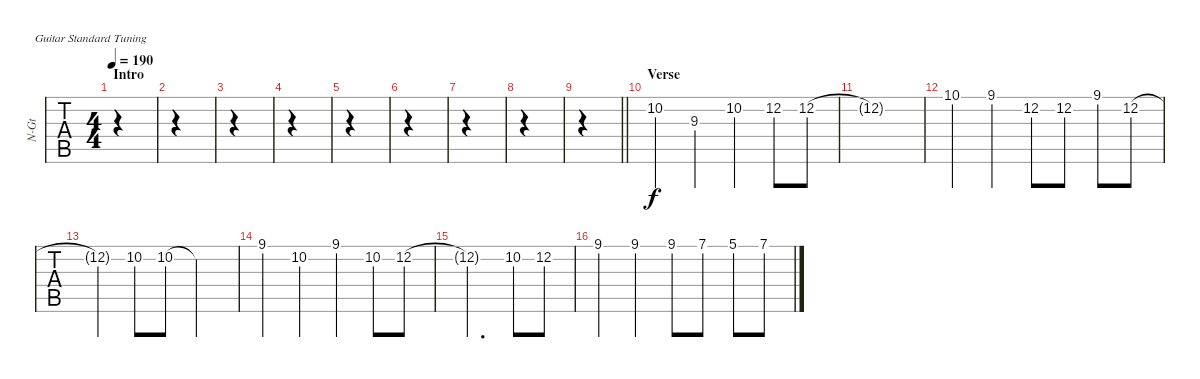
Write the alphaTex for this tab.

\defaultSystemsLayout 4
\bracketExtendMode groupsimilarinstruments
\otherSystemsTrackNameOrientation horizontal
\track ("Vocals" "N-Gt") {mute instrument acousticguitarnylon}
\staff {tabs}
\tuning (E4 B3 G3 D3 A2 E2)
\ts (4 4)
\section ("" "Intro")
\tempo 190
\clef g2
\ks c
|
|
|
|
|
|
|
|
\barLineRight lightlight
|
\section ("" "Verse")
10.2.4 9.3.4 10.2.4 12.2.8 12.2.8 |
12.2{t}.1 |
10.1.4 9.1{acc #}.4 12.2.8 12.2.8 9.1{acc #}.8 12.2.8 |
12.2{t}.4 10.2.8 10.2.8 10.2{t}.2 |
9.1{acc #}.4 10.2.4 9.1{acc #}.4 10.2.8 12.2.8 |
12.2{t}.2{d} 10.2.8 12.2.8 |
9.1{acc #}.4 9.1{acc #}.4 9.1{acc #}.8 7.1.8 5.1.8 7.1.8
